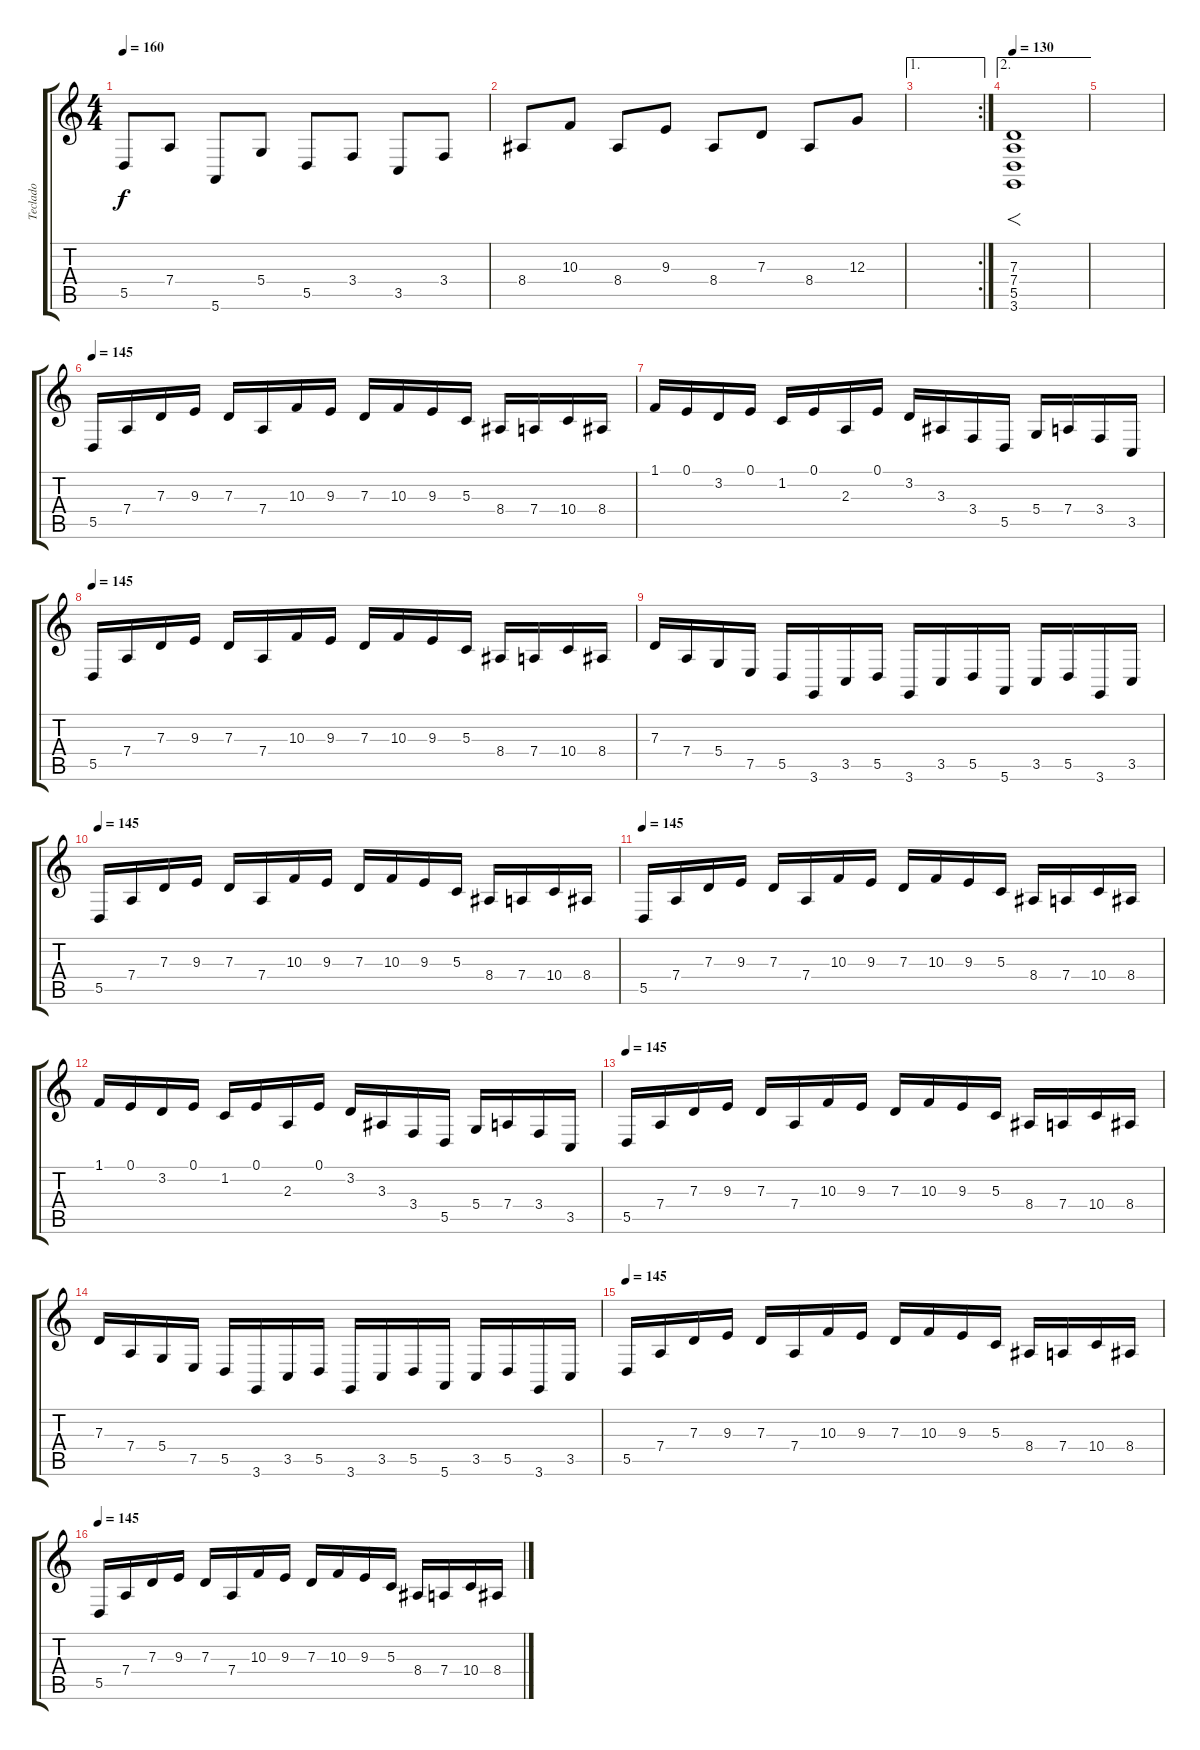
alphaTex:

\track ("Teclado" "Teclado") {instrument choiraahs}
\staff {score tabs}
\tuning (E4 B3 G3 D3 A2 E2) {hide}
\ts (4 4)
\tempo 160
\clef g2
\ks c
5.5.8{dy f} 7.4.8 5.6.8 5.4.8 5.5.8 3.4.8 3.5.8 3.4.8 |
8.4.8{instrument pad3polysynth} 10.3.8 8.4.8 9.3.8 8.4.8 7.3.8 8.4.8 12.3.8 |
\ae 1
\rc 2
|
\ae 2
\tempo 130
(7.3 7.4 5.5 3.6).1{f} |
|
\tempo 145
5.5.16{volume 16 instrument acousticgrandpiano} 7.4.16 7.3.16 9.3.16 7.3.16 7.4.16 10.3.16 9.3.16 7.3.16 10.3.16 9.3.16 5.3.16 8.4.16 7.4.16 10.4.16 8.4.16 |
1.1.16 0.1.16 3.2.16 0.1.16 1.2.16 0.1.16 2.3.16 0.1.16 3.2.16 3.3.16 3.4.16 5.5.16 5.4.16 7.4.16 3.4.16 3.5.16 |
\tempo 145
5.5.16{instrument acousticgrandpiano} 7.4.16 7.3.16 9.3.16 7.3.16 7.4.16 10.3.16 9.3.16 7.3.16 10.3.16 9.3.16 5.3.16 8.4.16 7.4.16 10.4.16 8.4.16 |
7.3.16 7.4.16 5.4.16 7.5.16 5.5.16 3.6.16 3.5.16 5.5.16 3.6.16 3.5.16 5.5.16 5.6.16 3.5.16 5.5.16 3.6.16 3.5.16 |
\tempo 145
5.5.16{instrument acousticgrandpiano} 7.4.16 7.3.16 9.3.16 7.3.16 7.4.16 10.3.16 9.3.16 7.3.16 10.3.16 9.3.16 5.3.16 8.4.16 7.4.16 10.4.16 8.4.16 |
\tempo 145
5.5.16{instrument acousticgrandpiano} 7.4.16 7.3.16 9.3.16 7.3.16 7.4.16 10.3.16 9.3.16 7.3.16 10.3.16 9.3.16 5.3.16 8.4.16 7.4.16 10.4.16 8.4.16 |
1.1.16 0.1.16 3.2.16 0.1.16 1.2.16 0.1.16 2.3.16 0.1.16 3.2.16 3.3.16 3.4.16 5.5.16 5.4.16 7.4.16 3.4.16 3.5.16 |
\tempo 145
5.5.16{instrument acousticgrandpiano} 7.4.16 7.3.16 9.3.16 7.3.16 7.4.16 10.3.16 9.3.16 7.3.16 10.3.16 9.3.16 5.3.16 8.4.16 7.4.16 10.4.16 8.4.16 |
7.3.16 7.4.16 5.4.16 7.5.16 5.5.16 3.6.16 3.5.16 5.5.16 3.6.16 3.5.16 5.5.16 5.6.16 3.5.16 5.5.16 3.6.16 3.5.16 |
\tempo 145
5.5.16{instrument acousticgrandpiano} 7.4.16 7.3.16 9.3.16 7.3.16 7.4.16 10.3.16 9.3.16 7.3.16 10.3.16 9.3.16 5.3.16 8.4.16 7.4.16 10.4.16 8.4.16 |
\tempo 145
5.5.16{instrument acousticgrandpiano} 7.4.16 7.3.16 9.3.16 7.3.16 7.4.16 10.3.16 9.3.16 7.3.16 10.3.16 9.3.16 5.3.16 8.4.16 7.4.16 10.4.16 8.4.16
